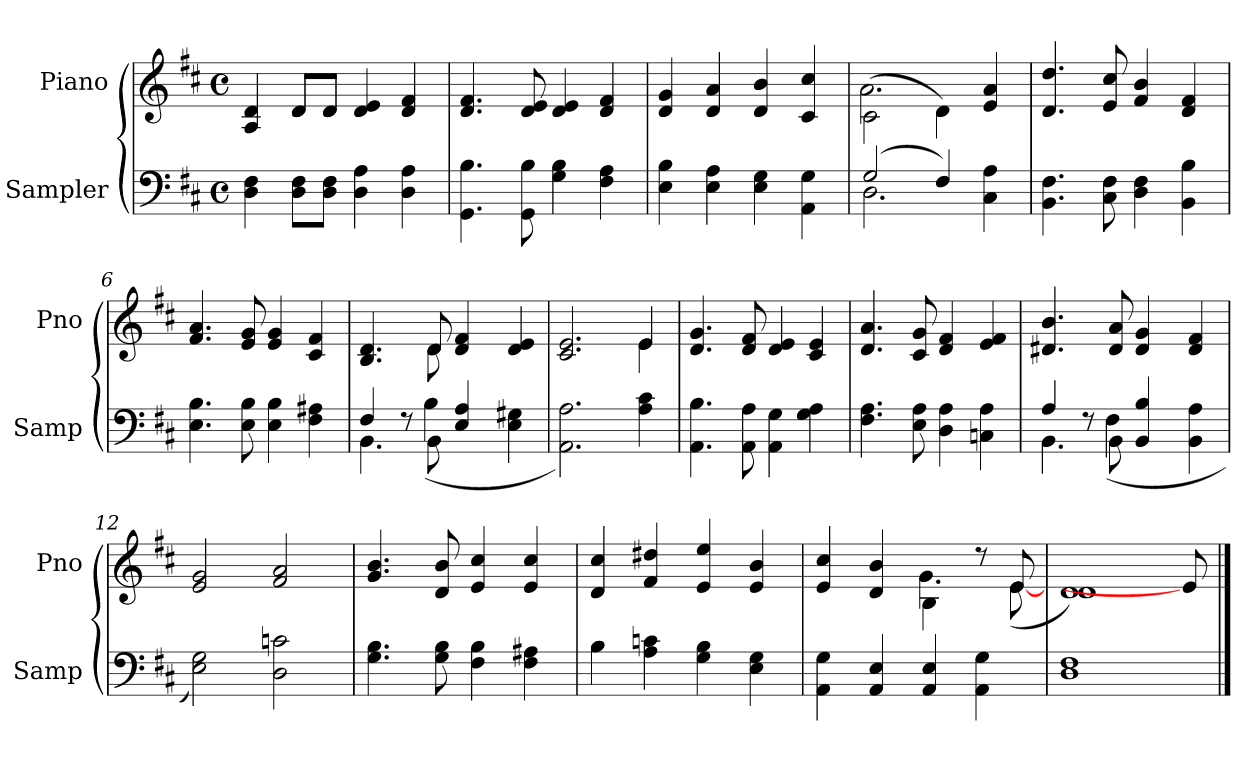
**kern	**kern
*part2	*part1
*staff2	*staff1
*I"Sampler	*I"Piano
*I'Samp	*I'Pno
*clefF4	*clefG2
*k[f#c#]	*k[f#c#]
*D:	*D:
*M4/4	*M4/4
*met(c)	*met(c)
=1	=1
*	*^
4D 4F#	4A 4d	4ryy
8D\ 8F#\L	8d/L	8d/L
8D\ 8F#\J	8d/J	8d/J
4D 4A	4d 4e	2ryy
4D 4A	4d 4f#	.
*	*v	*v
=2	=2
4.GG 4.B	4.d 4.f#
8GG 8B	8d 8e
4G 4B	4d 4e
4F# 4A	4d 4f#
=3	=3
4E 4B	4d 4g
4E 4A	4d 4a
4E 4G	4d 4b
4AA 4G	4c# 4cc#
=4	=4
*^	*^
(2G/	2.D	(2c#\	2.a
4F#/)	.	4d\)	.
4C# 4A	4ryy	4e 4a	4ryy
*v	*v	*	*
*	*v	*v
=5	=5
4.BB 4.F#	4.d 4.dd
8C# 8F#	8e 8cc#
4D 4F#	4f# 4b
4BB 4B	4d 4f#
=6	=6
4.E 4.B	4.f# 4.a
8E 8B	8e 8g
4E 4B	4e 4g
4F# 4A#X	4c# 4f#
=7	=7
*^	*^
4F#/	4.BB	4.B 4.d	4.ryy
8r	.	.	.
8BB\	(4B	8d/	8d
4E 4A	.	4d 4f#	2ryy
.	4.ryy	.	.
4E 4G#X	.	4d 4e	.
*v	*v	*	*
=8	=8	=8
2.AA 2.A)	2.c# 2.e	2.ryy
4A 4c#	4e/	4e
*	*v	*v
=9	=9
4.AA 4.B	4.d 4.g
8AA 8A	8d 8f#
4AA 4G	4d 4e
4G 4A	4c# 4e
=10	=10
4.F# 4.A	4.d 4.a
8E 8A	8c# 8g
4D 4A	4d 4f#
4Cn 4A	4e 4f#
=11	=11
*^	*
4A/	4.BB	4.d#X 4.b
8r	.	.
8BB\	(4F#	8d# 8a
4BB 4B	.	4d# 4g
.	4.ryy	.
4BB 4A	.	4d# 4f#
*v	*v	*
=12	=12
2E 2G)	2e 2g
2D 2cn	2f# 2a
=13	=13
4.G 4.B	4.g 4.b
8G 8B	8d 8b
4F# 4B	4e 4cc#
4F# 4A#X	4e 4cc#
=14	=14
*^	*
4B\	4B	4d 4cc#
4A 4cn	2.ryy	4f# 4dd#X
4G 4B	.	4e 4ee
4E 4G	.	4e 4b
*v	*v	*
=15	=15
*	*^
4AA 4G	4e 4cc#	2ryy
4AA 4E	4d 4b	.
4AA 4E	4B\	4.g
4AA 4G	8r	.
.	8e/	([8e
=16	=16	=16
1D 1F#	1d/)	1d
8ryy	8ryy	8e]
*	*v	*v
==	==
*-	*-
